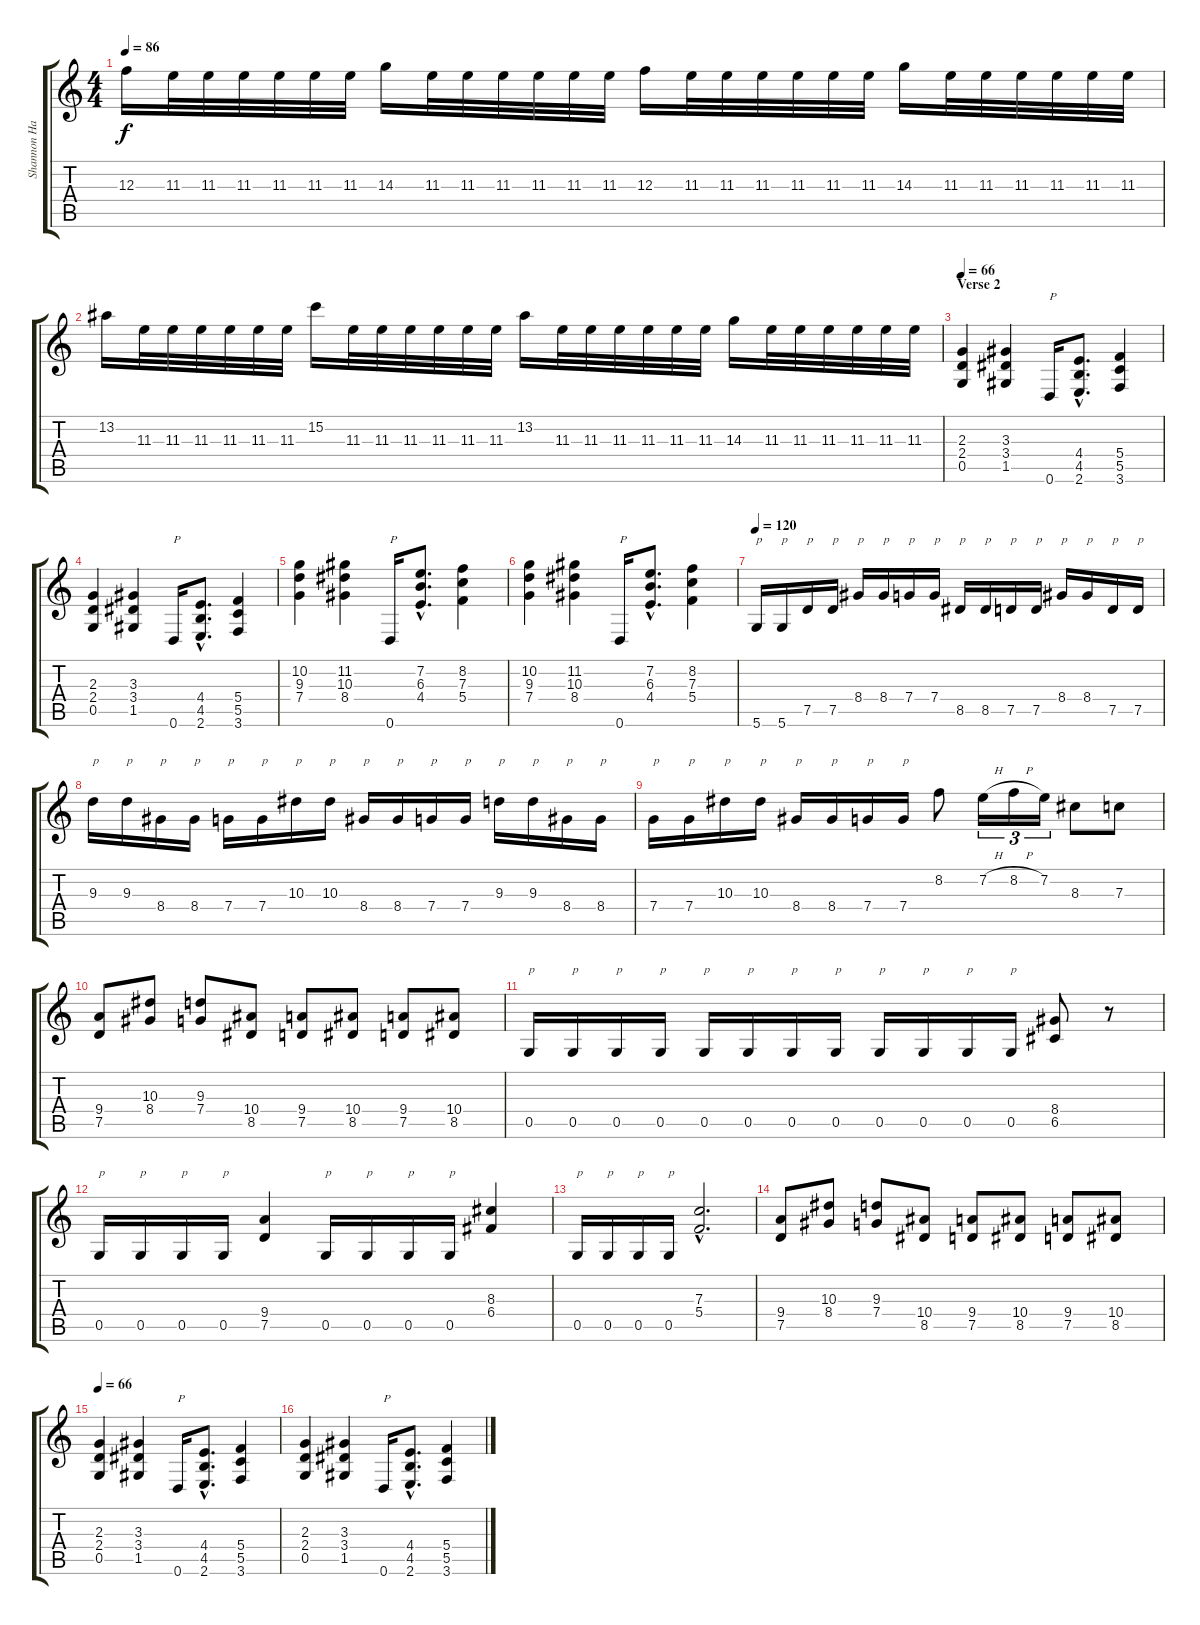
\track ("Shannon Hamm" "Shannon Ha") {instrument distortionguitar}
\staff {score tabs}
\tuning (D4 A3 F3 C3 G2 D2) {hide}
\ts (4 4)
\tempo 86
\clef g2
\ks c
12.3.16{dy f} 11.3.32 11.3.32 11.3.32 11.3.32 11.3.32 11.3.32 14.3.16 11.3.32 11.3.32 11.3.32 11.3.32 11.3.32 11.3.32 12.3.16 11.3.32 11.3.32 11.3.32 11.3.32 11.3.32 11.3.32 14.3.16 11.3.32 11.3.32 11.3.32 11.3.32 11.3.32 11.3.32 |
13.2.16 11.3.32 11.3.32 11.3.32 11.3.32 11.3.32 11.3.32 15.2.16 11.3.32 11.3.32 11.3.32 11.3.32 11.3.32 11.3.32 13.2.16 11.3.32 11.3.32 11.3.32 11.3.32 11.3.32 11.3.32 14.3.16 11.3.32 11.3.32 11.3.32 11.3.32 11.3.32 11.3.32 |
\section ("" "Verse 2")
\tempo 66
(2.3 2.4 0.5).4 (3.3 3.4 1.5).4 0.6.16{txt "P"} (4.4{hac} 4.5{hac} 2.6{hac}).8{d} (5.4 5.5 3.6).4 |
(2.3 2.4 0.5).4 (3.3 3.4 1.5).4 0.6.16{txt "P"} (4.4{hac} 4.5{hac} 2.6{hac}).8{d} (5.4 5.5 3.6).4 |
(10.2 9.3 7.4).4 (11.2 10.3 8.4).4 0.6.16{txt "P"} (7.2{hac} 6.3{hac} 4.4{hac}).8{d} (8.2 7.3 5.4).4 |
(10.2 9.3 7.4).4 (11.2 10.3 8.4).4 0.6.16{txt "P"} (7.2{hac} 6.3{hac} 4.4{hac}).8{d} (8.2 7.3 5.4).4 |
\tempo 120
5.6.16{txt "p"} 5.6.16{txt "p"} 7.5.16{txt "p"} 7.5.16{txt "p"} 8.4.16{txt "p"} 8.4.16{txt "p"} 7.4.16{txt "p"} 7.4.16{txt "p"} 8.5.16{txt "p"} 8.5.16{txt "p"} 7.5.16{txt "p"} 7.5.16{txt "p"} 8.4.16{txt "p"} 8.4.16{txt "p"} 7.5.16{txt "p"} 7.5.16{txt "p"} |
9.3.16{txt "p"} 9.3.16{txt "p"} 8.4.16{txt "p"} 8.4.16{txt "p"} 7.4.16{txt "p"} 7.4.16{txt "p"} 10.3.16{txt "p"} 10.3.16{txt "p"} 8.4.16{txt "p"} 8.4.16{txt "p"} 7.4.16{txt "p"} 7.4.16{txt "p"} 9.3.16{txt "p"} 9.3.16{txt "p"} 8.4.16{txt "p"} 8.4.16{txt "p"} |
7.4.16{txt "p"} 7.4.16{txt "p"} 10.3.16{txt "p"} 10.3.16{txt "p"} 8.4.16{txt "p"} 8.4.16{txt "p"} 7.4.16{txt "p"} 7.4.16{txt "p"} 8.2.8 7.2{h}.16{tu (3 2)} 8.2{h}.16{tu (3 2)} 7.2.16{tu (3 2)} 8.3.8 7.3.8 |
(9.4 7.5).8 (10.3 8.4).8 (9.3 7.4).8 (10.4 8.5).8 (9.4 7.5).8 (10.4 8.5).8 (9.4 7.5).8 (10.4 8.5).8 |
0.5.16{txt "p"} 0.5.16{txt "p"} 0.5.16{txt "p"} 0.5.16{txt "p"} 0.5.16{txt "p"} 0.5.16{txt "p"} 0.5.16{txt "p"} 0.5.16{txt "p"} 0.5.16{txt "p"} 0.5.16{txt "p"} 0.5.16{txt "p"} 0.5.16{txt "p"} (8.4 6.5).8 r.8 |
0.5.16{txt "p"} 0.5.16{txt "p"} 0.5.16{txt "p"} 0.5.16{txt "p"} (9.4 7.5).4 0.5.16{txt "p"} 0.5.16{txt "p"} 0.5.16{txt "p"} 0.5.16{txt "p"} (8.3 6.4).4 |
0.5.16{txt "p"} 0.5.16{txt "p"} 0.5.16{txt "p"} 0.5.16{txt "p"} (7.3{hac} 5.4{hac}).2{d} |
(9.4 7.5).8 (10.3 8.4).8 (9.3 7.4).8 (10.4 8.5).8 (9.4 7.5).8 (10.4 8.5).8 (9.4 7.5).8 (10.4 8.5).8 |
\tempo 66
(2.3 2.4 0.5).4 (3.3 3.4 1.5).4 0.6.16{txt "P"} (4.4{hac} 4.5{hac} 2.6{hac}).8{d} (5.4 5.5 3.6).4 |
(2.3 2.4 0.5).4 (3.3 3.4 1.5).4 0.6.16{txt "P"} (4.4{hac} 4.5{hac} 2.6{hac}).8{d} (5.4 5.5 3.6).4
